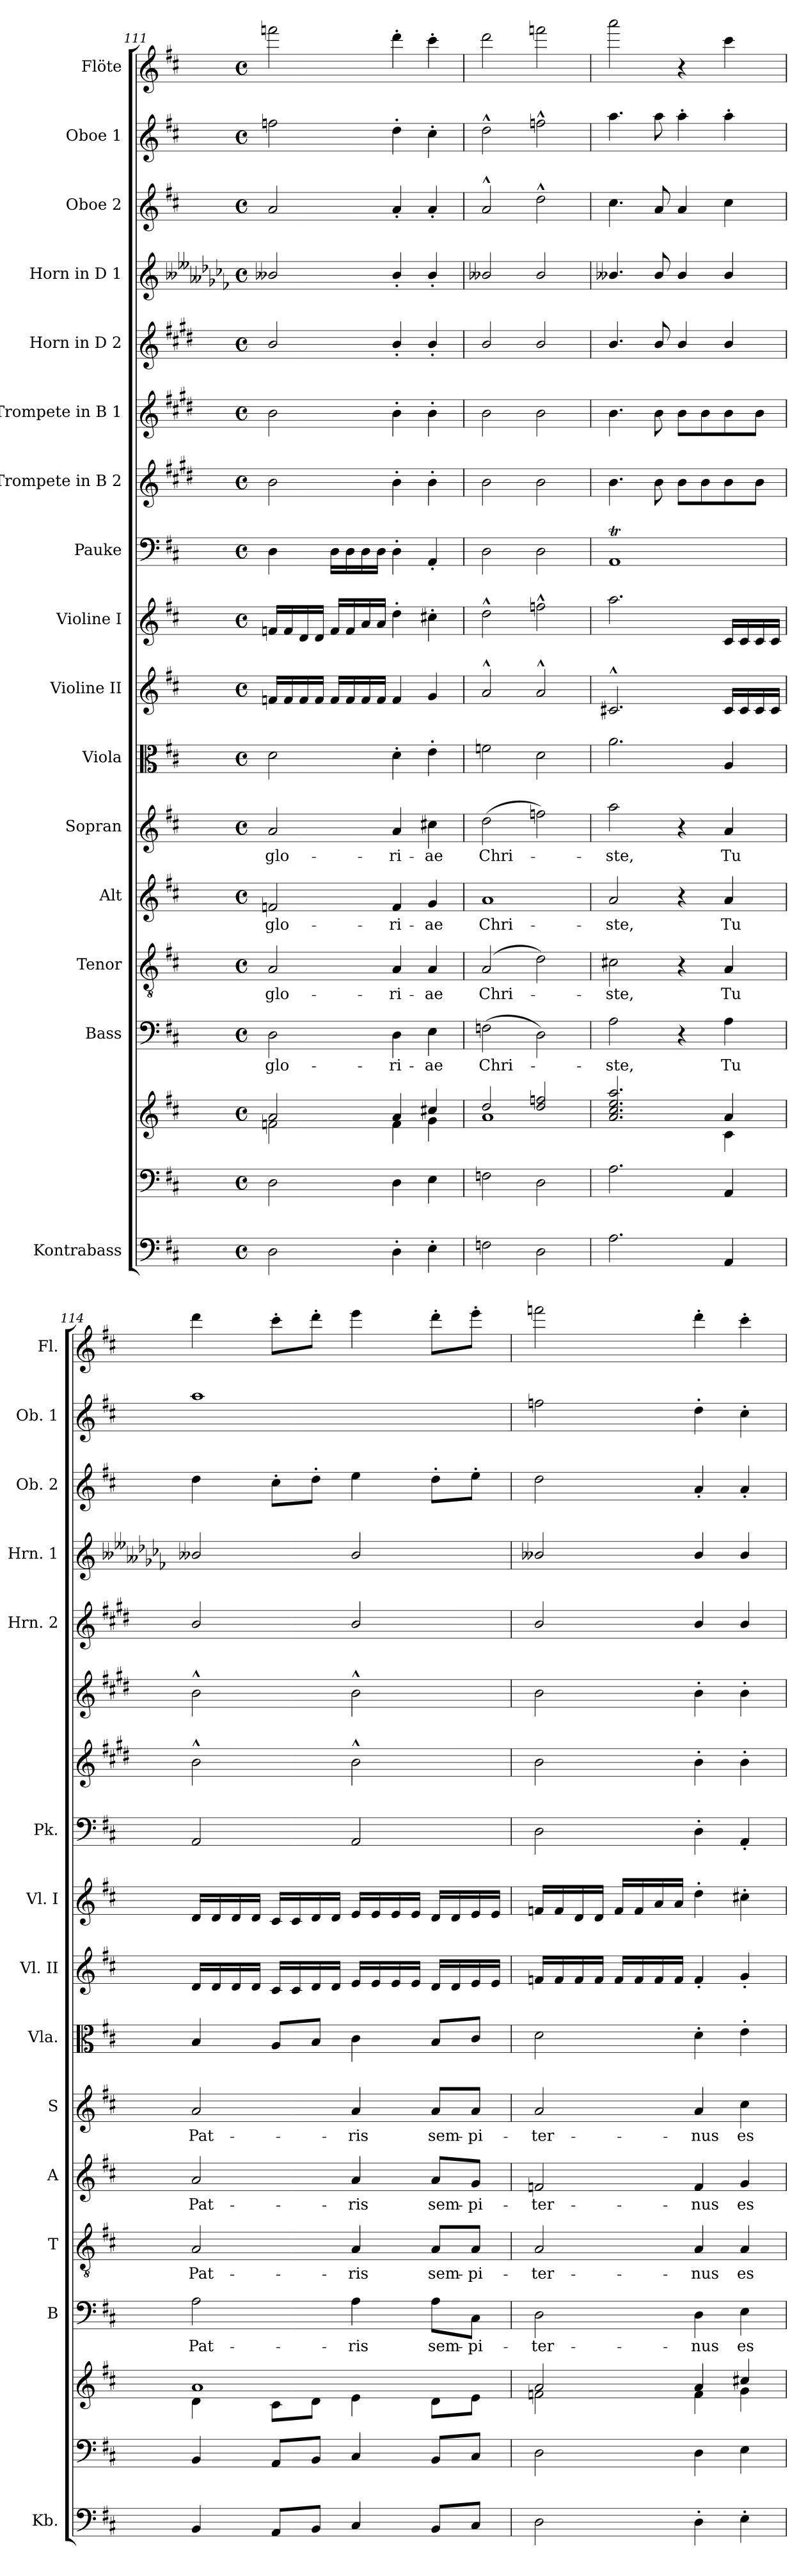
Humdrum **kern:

**kern	**kern	**kern	**kern	**text	**kern	**text	**kern	**text	**kern	**text	**kern	**kern	**kern	**kern	**kern	**kern	**kern	**kern	**kern	**kern	**kern
*part17	*part16	*part16	*part15	*part15	*part14	*part14	*part13	*part13	*part12	*part12	*part11	*part10	*part9	*part8	*part7	*part6	*part5	*part4	*part3	*part2	*part1
*staff18	*staff17	*staff16	*staff15	*staff15	*staff14	*staff14	*staff13	*staff13	*staff12	*staff12	*staff11	*staff10	*staff9	*staff8	*staff7	*staff6	*staff5	*staff4	*staff3	*staff2	*staff1
*I"Kontrabass	*	*	*I"Bass	*	*I"Tenor	*	*I"Alt	*	*I"Sopran	*	*I"Viola	*I"Violine II	*I"Violine I	*I"Pauke	*I"Trompete in B 2	*I"Trompete in B 1	*I"Horn in D 2	*I"Horn in D 1	*I"Oboe 2	*I"Oboe 1	*I"Flöte
*I'Kb.	*	*	*I'B	*	*I'T	*	*I'A	*	*I'S	*	*I'Vla.	*I'Vl. II	*I'Vl. I	*I'Pk.	*	*	*I'Hrn. 2	*I'Hrn. 1	*I'Ob. 2	*I'Ob. 1	*I'Fl.
!!LO:PB:g=z
*clefF4	*clefF4	*clefG2	*clefF4	*	*clefGv2	*	*clefG2	*	*clefG2	*	*clefC3	*clefG2	*clefG2	*clefF4	*clefG2	*clefG2	*clefG2	*clefG2	*clefG2	*clefG2	*clefG2
*ITrd7c12	*	*	*	*	*	*	*	*	*	*	*	*	*	*	*ITrd1c2	*ITrd1c2	*ITrd4c7	*ITrd-8c-12	*	*	*
*k[f#c#]	*k[f#c#]	*k[f#c#]	*k[f#c#]	*	*k[f#c#]	*	*k[f#c#]	*	*k[f#c#]	*	*k[f#c#]	*k[f#c#]	*k[f#c#]	*k[f#c#]	*k[f#c#]	*k[f#c#]	*k[f#c#g#]	*k[b--e--a--d-g-c-f-]	*k[f#c#]	*k[f#c#]	*k[f#c#]
*D:	*D:	*D:	*D:	*	*D:	*	*D:	*	*D:	*	*D:	*D:	*D:	*D:	*D:	*D:	*A:	*E--:	*D:	*D:	*D:
*M4/4	*M4/4	*M4/4	*M4/4	*	*M4/4	*	*M4/4	*	*M4/4	*	*M4/4	*M4/4	*M4/4	*M4/4	*M4/4	*M4/4	*M4/4	*M4/4	*M4/4	*M4/4	*M4/4
*met(c)	*met(c)	*met(c)	*met(c)	*	*met(c)	*	*met(c)	*	*met(c)	*	*met(c)	*met(c)	*met(c)	*met(c)	*met(c)	*met(c)	*met(c)	*met(c)	*met(c)	*met(c)	*met(c)
=111	=111	=111	=111	=111	=111	=111	=111	=111	=111	=111	=111	=111	=111	=111	=111	=111	=111	=111	=111	=111	=111
*	*	*^	*	*	*	*	*	*	*	*	*	*	*	*	*	*	*	*	*	*	*
!	!	!	!	!	!LO:LY:b	!	!LO:LY:b	!	!LO:LY:b	!	!LO:LY:b	!	!	!	!	!	!	!	!	!	!	!
2DD\	2D\	2a/	2fn\	2D\	glo-	2A/	glo-	2fn/	glo-	2a/	glo-	2d\	16fn/LL	16fn/LL	4D\	2a\	2a\	2e/	2bb--/	2a/	2ffn\	2fffn\
.	.	.	.	.	.	.	.	.	.	.	.	.	16f/	16f/	.	.	.	.	.	.	.	.
.	.	.	.	.	.	.	.	.	.	.	.	.	16f/	16d/	.	.	.	.	.	.	.	.
.	.	.	.	.	.	.	.	.	.	.	.	.	16f/JJ	16d/JJ	.	.	.	.	.	.	.	.
.	.	.	.	.	.	.	.	.	.	.	.	.	16f/LL	16f/LL	16D\LL	.	.	.	.	.	.	.
.	.	.	.	.	.	.	.	.	.	.	.	.	16f/	16f/	16D\	.	.	.	.	.	.	.
.	.	.	.	.	.	.	.	.	.	.	.	.	16f/	16a/	16D\	.	.	.	.	.	.	.
.	.	.	.	.	.	.	.	.	.	.	.	.	16f/JJ	16a/JJ	16D\JJ	.	.	.	.	.	.	.
!	!	!	!	!	!LO:LY:b	!	!LO:LY:b	!	!LO:LY:b	!	!LO:LY:b	!	!	!	!	!	!	!	!	!	!	!
4DD'>\	4D\	4a/	4f\	4D\	-ri-	4A/	-ri-	4f/	-ri-	4a/	-ri-	4d'>\	4f/	4dd'>\	4D'>\	4a'>\	4a'>\	4e'</	4bb--'</	4a'</	4dd'>\	4ddd'>\
!	!	!	!	!	!LO:LY:b	!	!LO:LY:b	!	!LO:LY:b	!	!LO:LY:b	!	!	!	!	!	!	!	!	!	!	!
4EE'>\	4E\	4cc#X/	4g\	4E\	-ae	4A/	-ae	4g/	-ae	4cc#X\	-ae	4e'>\	4g/	4cc#X'>\	4AA'</	4a'>\	4a'>\	4e'</	4bb--'</	4a'</	4cc#'>\	4ccc#'>\
=112	=112	=112	=112	=112	=112	=112	=112	=112	=112	=112	=112	=112	=112	=112	=112	=112	=112	=112	=112	=112	=112	=112
!	!	!	!	!	!LO:LY:b	!	!LO:LY:b	!	!LO:LY:b	!	!LO:LY:b	!	!	!	!	!	!	!	!	!	!	!
2FFn\	2Fn\	2dd/	1a	(>2Fn\	Chri-	(2A/	Chri-	1a	Chri-	(>2dd\	Chri-	2fn\	2a^^>/	2dd^^>\	2D\	2a\	2a\	2e/	2bb--/	2a^^>/	2dd^^>\	2ddd\
2DD\	2D\	2dd/ 2ffn/	.	2D\)	.	2d\)	.	.	.	2ffn\)	.	2d\	2a^^>/	2ffn^^>\	2D\	2a\	2a\	2e/	2bb--/	2dd^^>\	2ffn^^>\	2fffn\
=113	=113	=113	=113	=113	=113	=113	=113	=113	=113	=113	=113	=113	=113	=113	=113	=113	=113	=113	=113	=113	=113	=113
!	!	!	!	!	!LO:LY:b	!	!LO:LY:b	!	!LO:LY:b	!	!LO:LY:b	!	!	!	!	!	!	!	!	!	!	!
2.AA\	2.A\	2.a/ 2.cc#/ 2.ee/ 2.aa/	2.ryy	2A\	-ste,	2c#X\	-ste,	2a/	-ste,	2aa\	-ste,	2.a\	2.c#X^^>/	2.aa\	1AAT	4.a\	4.a\	4.e/	4.bb--/	4.cc#\	4.aa\	2aaa\
.	.	.	.	.	.	.	.	.	.	.	.	.	.	.	.	8a\	8a\	8e/	8bb--/	8a/	8aa\	.
.	.	.	.	4r	.	4r	.	4r	.	4r	.	.	.	.	.	8a\L	8a\L	4e/	4bb--/	4a/	4aa'>\	4r
.	.	.	.	.	.	.	.	.	.	.	.	.	.	.	.	8a\	8a\	.	.	.	.	.
!	!	!	!	!	!LO:LY:b	!	!LO:LY:b	!	!LO:LY:b	!	!LO:LY:b	!	!	!	!	!	!	!	!	!	!	!
4AAA/	4AA/	4a/	4c#\	4A\	Tu	4A/	Tu	4a/	Tu	4a/	Tu	4A/	16c#/LL	16c#/LL	.	8a\	8a\	4e/	4bb--/	4cc#\	4aa'>\	4ccc#\
.	.	.	.	.	.	.	.	.	.	.	.	.	16c#/	16c#/	.	.	.	.	.	.	.	.
.	.	.	.	.	.	.	.	.	.	.	.	.	16c#/	16c#/	.	8a\J	8a\J	.	.	.	.	.
.	.	.	.	.	.	.	.	.	.	.	.	.	16c#/JJ	16c#/JJ	.	.	.	.	.	.	.	.
=114	=114	=114	=114	=114	=114	=114	=114	=114	=114	=114	=114	=114	=114	=114	=114	=114	=114	=114	=114	=114	=114	=114
!	!	!	!	!	!LO:LY:b	!	!LO:LY:b	!	!LO:LY:b	!	!LO:LY:b	!	!	!	!	!	!	!	!	!	!	!
4BBB/	4BB/	1a	4d\	2A\	Pat-	2A/	Pat-	2a/	Pat-	2a/	Pat-	4B/	16d/LL	16d/LL	2AA/	2a^^>\	2a^^>\	2e/	2bb--/	4dd\	1aa	4ddd\
.	.	.	.	.	.	.	.	.	.	.	.	.	16d/	16d/	.	.	.	.	.	.	.	.
.	.	.	.	.	.	.	.	.	.	.	.	.	16d/	16d/	.	.	.	.	.	.	.	.
.	.	.	.	.	.	.	.	.	.	.	.	.	16d/JJ	16d/JJ	.	.	.	.	.	.	.	.
8AAA/L	8AA/L	.	8c#\L	.	.	.	.	.	.	.	.	8A/L	16c#/LL	16c#/LL	.	.	.	.	.	8cc#'>\L	.	8ccc#'>\L
.	.	.	.	.	.	.	.	.	.	.	.	.	16c#/	16c#/	.	.	.	.	.	.	.	.
8BBB/J	8BB/J	.	8d\J	.	.	.	.	.	.	.	.	8B/J	16d/	16d/	.	.	.	.	.	8dd'>\J	.	8ddd'>\J
.	.	.	.	.	.	.	.	.	.	.	.	.	16d/JJ	16d/JJ	.	.	.	.	.	.	.	.
!	!	!	!	!	!LO:LY:b	!	!LO:LY:b	!	!LO:LY:b	!	!LO:LY:b	!	!	!	!	!	!	!	!	!	!	!
4CC#/	4C#/	.	4e\	4A\	-ris	4A/	-ris	4a/	-ris	4a/	-ris	4c#\	16e/LL	16e/LL	2AA/	2a^^>\	2a^^>\	2e/	2bb--/	4ee\	.	4eee\
.	.	.	.	.	.	.	.	.	.	.	.	.	16e/	16e/	.	.	.	.	.	.	.	.
.	.	.	.	.	.	.	.	.	.	.	.	.	16e/	16e/	.	.	.	.	.	.	.	.
.	.	.	.	.	.	.	.	.	.	.	.	.	16e/JJ	16e/JJ	.	.	.	.	.	.	.	.
!	!	!	!	!	!LO:LY:b	!	!LO:LY:b	!	!LO:LY:b	!	!LO:LY:b	!	!	!	!	!	!	!	!	!	!	!
8BBB/L	8BB/L	.	8d\L	8A\L	sem-	8A/L	sem-	8a/L	sem-	8a/L	sem-	8B/L	16d/LL	16d/LL	.	.	.	.	.	8dd'>\L	.	8ddd'>\L
.	.	.	.	.	.	.	.	.	.	.	.	.	16d/	16d/	.	.	.	.	.	.	.	.
!	!	!	!	!	!LO:LY:b	!	!LO:LY:b	!	!LO:LY:b	!	!LO:LY:b	!	!	!	!	!	!	!	!	!	!	!
8CC#/J	8C#/J	.	8e\J	8C#\J	-pi-	8A/J	-pi-	8g/J	-pi-	8a/J	-pi-	8c#/J	16e/	16e/	.	.	.	.	.	8ee'>\J	.	8eee'>\J
.	.	.	.	.	.	.	.	.	.	.	.	.	16e/JJ	16e/JJ	.	.	.	.	.	.	.	.
=115	=115	=115	=115	=115	=115	=115	=115	=115	=115	=115	=115	=115	=115	=115	=115	=115	=115	=115	=115	=115	=115	=115
!	!	!	!	!	!LO:LY:b	!	!LO:LY:b	!	!LO:LY:b	!	!LO:LY:b	!	!	!	!	!	!	!	!	!	!	!
2DD\	2D\	2a/	2fn\	2D\	-ter-	2A/	-ter-	2fn/	-ter-	2a/	-ter-	2d\	16fn/LL	16fn/LL	2D\	2a\	2a\	2e/	2bb--/	2dd\	2ffn\	2fffn\
.	.	.	.	.	.	.	.	.	.	.	.	.	16f/	16f/	.	.	.	.	.	.	.	.
.	.	.	.	.	.	.	.	.	.	.	.	.	16f/	16d/	.	.	.	.	.	.	.	.
.	.	.	.	.	.	.	.	.	.	.	.	.	16f/JJ	16d/JJ	.	.	.	.	.	.	.	.
.	.	.	.	.	.	.	.	.	.	.	.	.	16f/LL	16f/LL	.	.	.	.	.	.	.	.
.	.	.	.	.	.	.	.	.	.	.	.	.	16f/	16f/	.	.	.	.	.	.	.	.
.	.	.	.	.	.	.	.	.	.	.	.	.	16f/	16a/	.	.	.	.	.	.	.	.
.	.	.	.	.	.	.	.	.	.	.	.	.	16f/JJ	16a/JJ	.	.	.	.	.	.	.	.
!	!	!	!	!	!LO:LY:b	!	!LO:LY:b	!	!LO:LY:b	!	!LO:LY:b	!	!	!	!	!	!	!	!	!	!	!
4DD'>\	4D\	4a/	4f\	4D\	-nus	4A/	-nus	4f/	-nus	4a/	-nus	4d'>\	4f'</	4dd'>\	4D'>\	4a'>\	4a'>\	4e/	4bb--/	4a'</	4dd'>\	4ddd'>\
!	!	!	!	!	!LO:LY:b	!	!LO:LY:b	!	!LO:LY:b	!	!LO:LY:b	!	!	!	!	!	!	!	!	!	!	!
4EE'>\	4E\	4cc#X/	4g\	4E\	es	4A/	es	4g/	es	4cc#\	es	4e'>\	4g'</	4cc#X'>\	4AA'</	4a'>\	4a'>\	4e/	4bb--/	4a'</	4cc#'>\	4ccc#'>\
*	*	*v	*v	*	*	*	*	*	*	*	*	*	*	*	*	*	*	*	*	*	*	*
=	=	=	=	=	=	=	=	=	=	=	=	=	=	=	=	=	=	=	=	=	=
*-	*-	*-	*-	*-	*-	*-	*-	*-	*-	*-	*-	*-	*-	*-	*-	*-	*-	*-	*-	*-	*-
